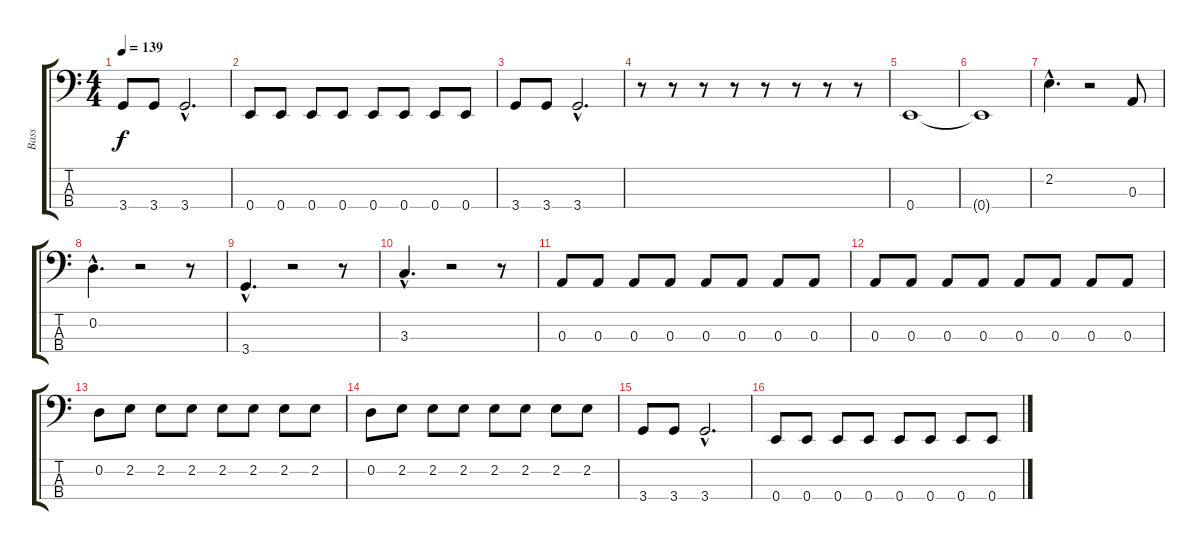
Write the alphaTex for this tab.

\track ("Bass" "Bass") {instrument electricbassfinger}
\staff {score tabs}
\tuning (G2 D2 A1 E1) {hide}
\ts (4 4)
\tempo 139
\clef f4
\ks c
3.4.8{dy f} 3.4.8 3.4{hac}.2{d} |
0.4.8 0.4.8 0.4.8 0.4.8 0.4.8 0.4.8 0.4.8 0.4.8 |
3.4.8 3.4.8 3.4{hac}.2{d} |
r.8 r.8 r.8 r.8 r.8 r.8 r.8 r.8 |
0.4.1 |
0.4{t}.1 |
2.2{hac}.4{d} r.2 0.3.8 |
0.2{hac}.4{d} r.2 r.8 |
3.4{hac}.4{d} r.2 r.8 |
3.3{hac}.4{d} r.2 r.8 |
0.3.8 0.3.8 0.3.8 0.3.8 0.3.8 0.3.8 0.3.8 0.3.8 |
0.3.8 0.3.8 0.3.8 0.3.8 0.3.8 0.3.8 0.3.8 0.3.8 |
0.2.8 2.2.8 2.2.8 2.2.8 2.2.8 2.2.8 2.2.8 2.2.8 |
0.2.8 2.2.8 2.2.8 2.2.8 2.2.8 2.2.8 2.2.8 2.2.8 |
3.4.8 3.4.8 3.4{hac}.2{d} |
0.4.8 0.4.8 0.4.8 0.4.8 0.4.8 0.4.8 0.4.8 0.4.8
